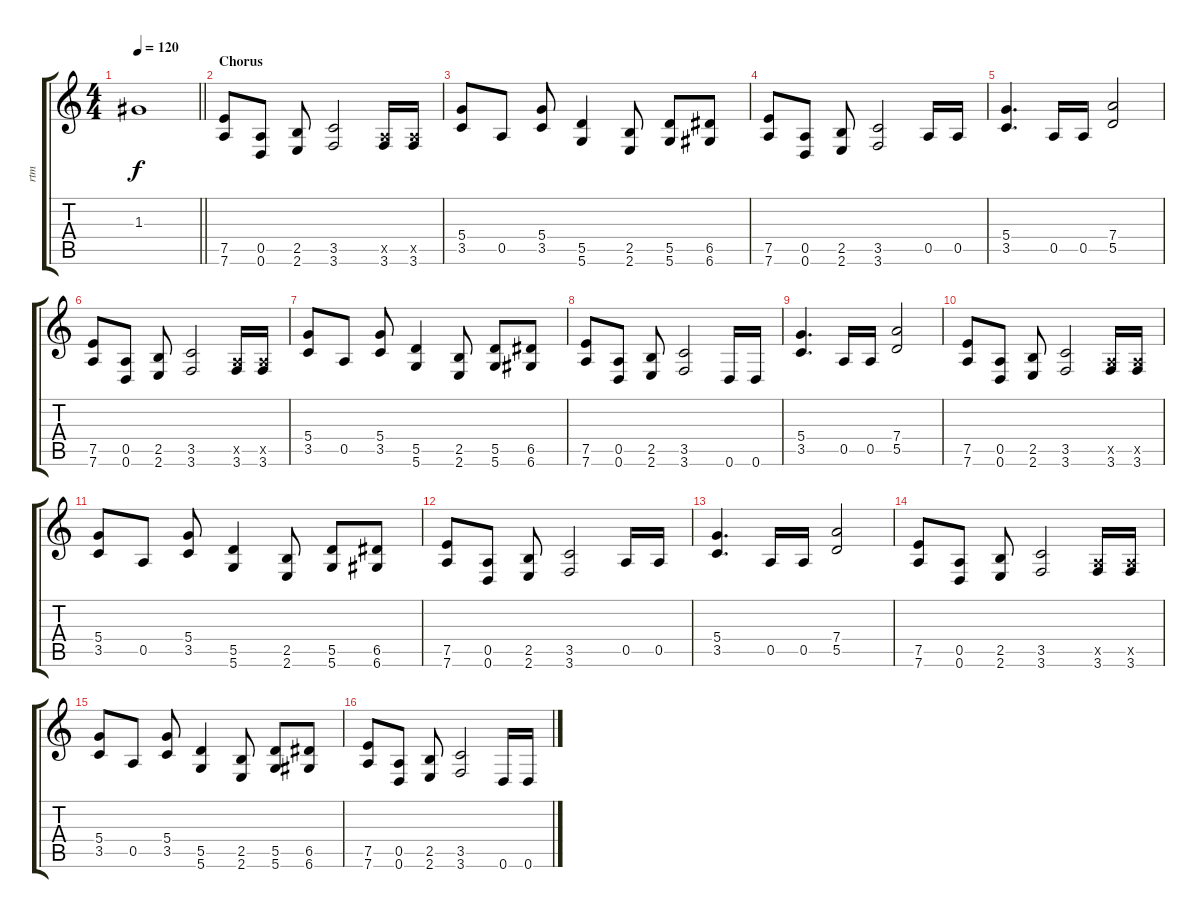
\track ("rtm" "rtm") {instrument overdrivenguitar}
\staff {score tabs}
\tuning (E4 B3 G3 D3 A2 D2) {hide}
\ts (4 4)
\tempo 120
\clef g2
\barLineRight lightlight
\ks c
1.3{t}.1{dy f} |
\section ("" "Chorus")
(7.5 7.6).8 (0.5 0.6).8 (2.5 2.6).8 (3.5 3.6).2 (0.5{x} 3.6).16 (0.5{x} 3.6).16 |
(5.4 3.5).8 0.5.8 (5.4 3.5).8 (5.5 5.6).4 (2.5 2.6).8 (5.5 5.6).8 (6.5 6.6).8 |
(7.5 7.6).8 (0.5 0.6).8 (2.5 2.6).8 (3.5 3.6).2 0.5.16 0.5.16 |
(5.4 3.5).4{d} 0.5.16 0.5.16 (7.4 5.5).2 |
(7.5 7.6).8 (0.5 0.6).8 (2.5 2.6).8 (3.5 3.6).2 (0.5{x} 3.6).16 (0.5{x} 3.6).16 |
(5.4 3.5).8 0.5.8 (5.4 3.5).8 (5.5 5.6).4 (2.5 2.6).8 (5.5 5.6).8 (6.5 6.6).8 |
(7.5 7.6).8 (0.5 0.6).8 (2.5 2.6).8 (3.5 3.6).2 0.6.16 0.6.16 |
(5.4 3.5).4{d} 0.5.16 0.5.16 (7.4 5.5).2 |
(7.5 7.6).8 (0.5 0.6).8 (2.5 2.6).8 (3.5 3.6).2 (0.5{x} 3.6).16 (0.5{x} 3.6).16 |
(5.4 3.5).8 0.5.8 (5.4 3.5).8 (5.5 5.6).4 (2.5 2.6).8 (5.5 5.6).8 (6.5 6.6).8 |
(7.5 7.6).8 (0.5 0.6).8 (2.5 2.6).8 (3.5 3.6).2 0.5.16 0.5.16 |
(5.4 3.5).4{d} 0.5.16 0.5.16 (7.4 5.5).2 |
(7.5 7.6).8 (0.5 0.6).8 (2.5 2.6).8 (3.5 3.6).2 (0.5{x} 3.6).16 (0.5{x} 3.6).16 |
(5.4 3.5).8 0.5.8 (5.4 3.5).8 (5.5 5.6).4 (2.5 2.6).8 (5.5 5.6).8 (6.5 6.6).8 |
(7.5 7.6).8 (0.5 0.6).8 (2.5 2.6).8 (3.5 3.6).2 0.6.16 0.6.16
